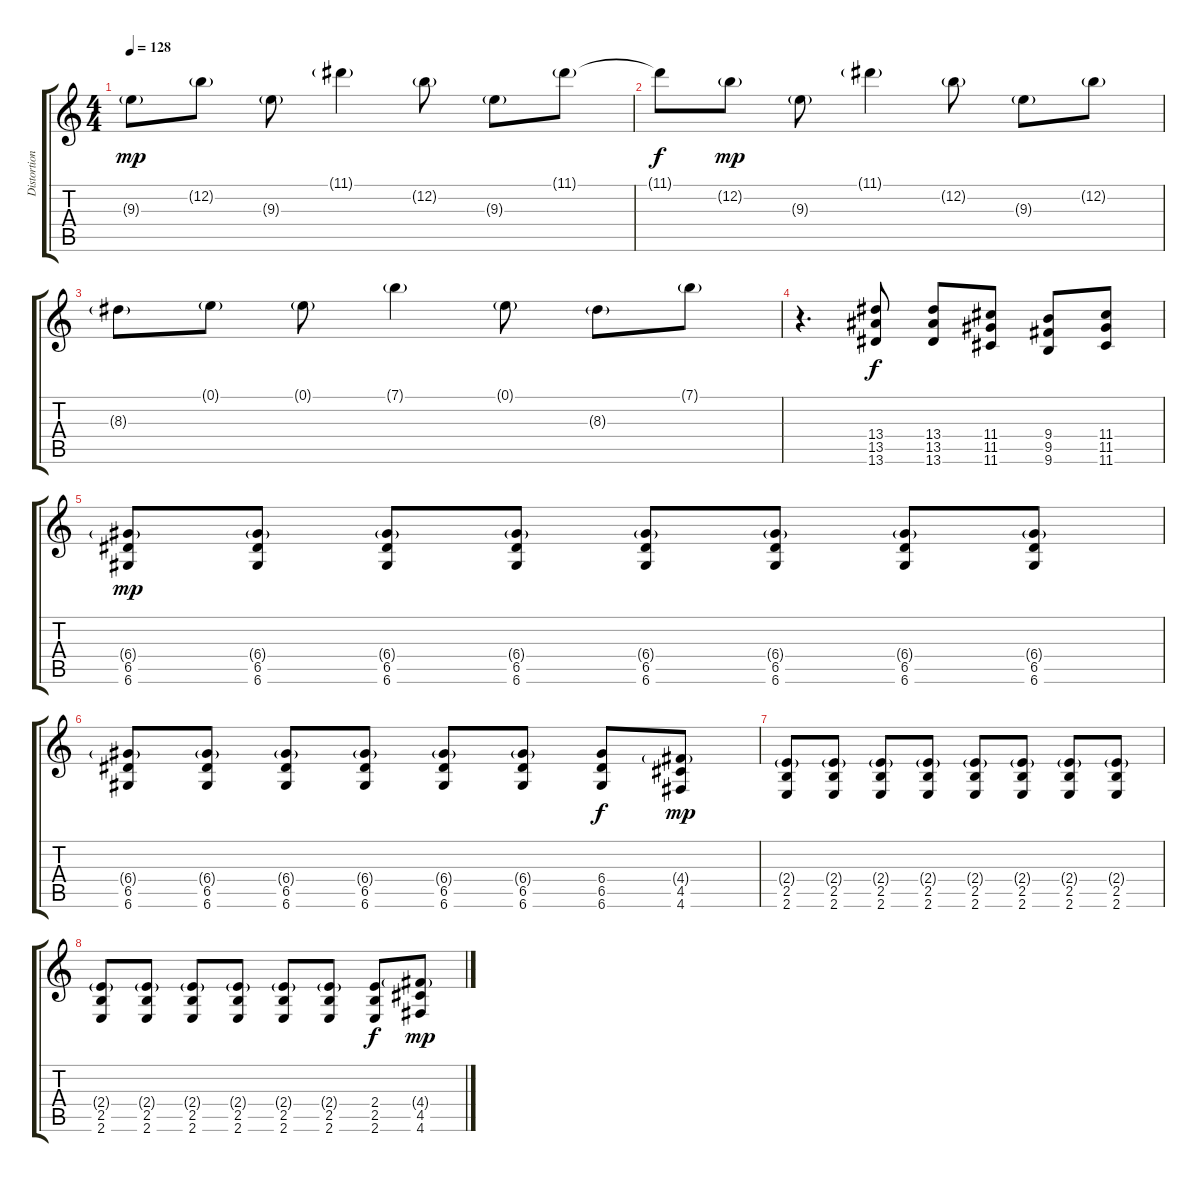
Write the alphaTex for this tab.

\track ("Distortion Guitar" "Distortion") {instrument distortionguitar}
\staff {score tabs}
\tuning (E4 B3 G3 D3 A2 D2) {hide}
\ts (4 4)
\tempo 128
\clef g2
\ks c
9.3{g}.8{dy mp} 12.2{g}.8 9.3{g}.8 11.1{g}.4 12.2{g}.8 9.3{g}.8 11.1{g}.8 |
11.1{t}.8{dy f} 12.2{g}.8{dy mp} 9.3{g}.8 11.1{g}.4 12.2{g}.8 9.3{g}.8 12.2{g}.8 |
8.3{g}.8 0.1{g}.8 0.1{g}.8 7.1{g}.4 0.1{g}.8 8.3{g}.8 7.1{g}.8 |
r.4{d} (13.4 13.5 13.6).8{dy f} (13.4 13.5 13.6).8 (11.4 11.5 11.6).8 (9.4 9.5 9.6).8 (11.4 11.5 11.6).8 |
(6.4{g} 6.5 6.6).8{dy mp} (6.4{g} 6.5 6.6).8 (6.4{g} 6.5 6.6).8 (6.4{g} 6.5 6.6).8 (6.4{g} 6.5 6.6).8 (6.4{g} 6.5 6.6).8 (6.4{g} 6.5 6.6).8 (6.4{g} 6.5 6.6).8 |
(6.4{g} 6.5 6.6).8 (6.4{g} 6.5 6.6).8 (6.4{g} 6.5 6.6).8 (6.4{g} 6.5 6.6).8 (6.4{g} 6.5 6.6).8 (6.4{g} 6.5 6.6).8 (6.4 6.5 6.6).8{dy f} (4.4{g} 4.5 4.6).8{dy mp} |
(2.4{g} 2.5 2.6).8 (2.4{g} 2.5 2.6).8 (2.4{g} 2.5 2.6).8 (2.4{g} 2.5 2.6).8 (2.4{g} 2.5 2.6).8 (2.4{g} 2.5 2.6).8 (2.4{g} 2.5 2.6).8 (2.4{g} 2.5 2.6).8 |
(2.4{g} 2.5 2.6).8 (2.4{g} 2.5 2.6).8 (2.4{g} 2.5 2.6).8 (2.4{g} 2.5 2.6).8 (2.4{g} 2.5 2.6).8 (2.4{g} 2.5 2.6).8 (2.4 2.5 2.6).8{dy f} (4.4{g} 4.5 4.6).8{dy mp}
